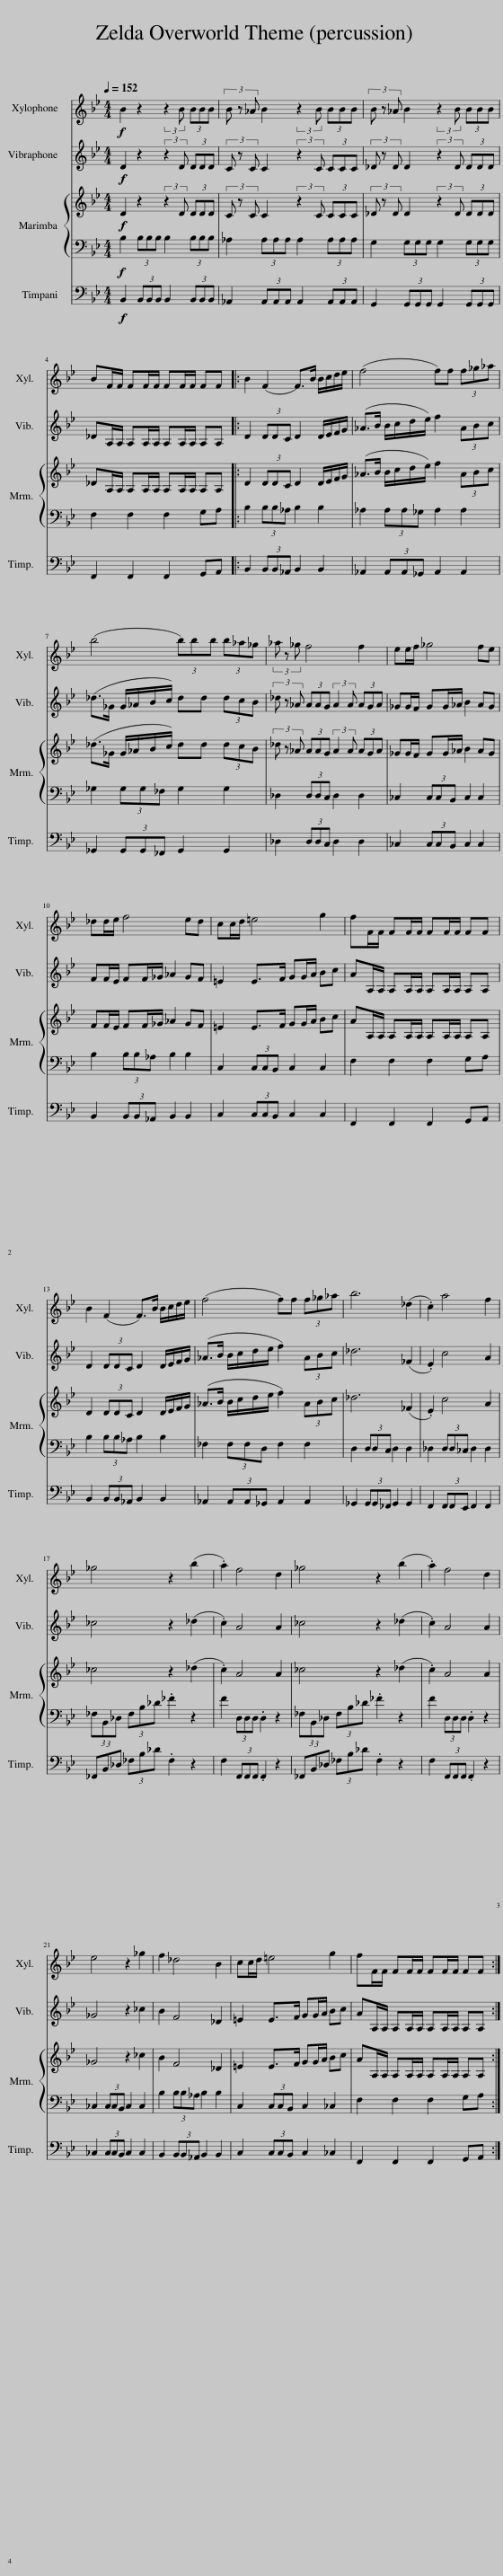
X:1
%%score 1 2 { 3 | 4 } 5
L:1/8
Q:1/4=152
M:4/4
I:linebreak $
K:Bb
V:1 treble transpose=12
V:2 treble
V:3 treble
V:4 bass
V:5 bass
V:1
!f! B2 z2 (3:2:2z2 B (3BBB | (3B z _A B2 (3:2:2z2 B (3BBB | (3B z _A B2 (3:2:2z2 B (3BBB |$ BF/F/ FF/F/ FF/F/ FF |: B2 (F2 F>)B B/c/d/e/ | %5
 (f4 f)f (3f_g_a |$ (b4 (3b)bb (3b_a_g | (3_a z _g f4 f2 | ee/f/ _g4 fe |$ _dd/e/ f4 ed | %10
 cc/d/ =e4 g2 | fF/F/ FF/F/ FF/F/ FF |$ B2 (F2 F>)B B/c/d/e/ | (f4 f)f (3f_g_a | b6 (_d2 | %15
 .c2) a4 f2 |$ _g4 z2 (b2 | .a2) f4 d2 | _g4 z2 (b2 | .a2) f4 d2 |$ %20
 e4 z2 _g2 | f2 _d4 B2 | cc/d/ =e4 g2 | fF/F/ FF/F/ FF/F/ FF :| %24
V:2
!f! D2 z2 (3:2:2z2 D (3DDD | (3C z C C2 (3:2:2z2 C (3CCC | (3_D z D D2 (3:2:2z2 D (3DDD |$ _DA,/A,/ A,A,/A,/ A,A,/A,/ A,A, |: D2 (3DDC D2 D/E/F/G/ | %5
 (_A>B B/c/d/e/) f2 (3ABc |$ (_d>_G G/_A/B/c/) dd (3dcB | (3_d z _A (3AAG (3:2:2A2 A (3AGA | _GG/F/ GG/_A/ B2 AG |$ FF/E/ FF/_G/ _A2 GF | %10
 =E2 E>F GG/A/ Bc | AA,/A,/ A,A,/A,/ A,A,/A,/ A,A, |$ D2 (3DDC D2 D/E/F/G/ | (_A>B B/c/d/e/ f2) (3ABc | _d6 (_F2 | %15
 .E2) c4 A2 |$ _c4 z2 (_d2 | .c2) A4 A2 | _c4 z2 (_d2 | .c2) A4 A2 |$ %20
 _G4 z2 _c2 | B2 F4 _D2 | =E2 E>F GG/A/ Bc | AA,/A,/ A,A,/A,/ A,A,/A,/ A,A, :| %24
V:3
!f! D2 z2 (3:2:2z2 D (3DDD | (3C z C C2 (3:2:2z2 C (3CCC | (3_D z D D2 (3:2:2z2 D (3DDD |$ _DA,/A,/ A,A,/A,/ A,A,/A,/ A,A, |: D2 (3DDC D2 D/E/F/G/ | %5
 (_A>B B/c/d/e/) f2 (3ABc |$ (_d>_G G/_A/B/c/) dd (3dcB | (3_d z _A (3AAG (3:2:2A2 A (3AGA | _GG/F/ GG/_A/ B2 AG |$ FF/E/ FF/_G/ _A2 GF | %10
 =E2 E>F GG/A/ Bc | AA,/A,/ A,A,/A,/ A,A,/A,/ A,A, |$ D2 (3DDC D2 D/E/F/G/ | (_A>B B/c/d/e/ f2) (3ABc | _d6 (_F2 | %15
 .E2) c4 A2 |$ _c4 z2 (_d2 | .c2) A4 A2 | _c4 z2 (_d2 | .c2) A4 A2 |$ %20
 _G4 z2 _c2 | B2 F4 _D2 | =E2 E>F GG/A/ Bc | AA,/A,/ A,A,/A,/ A,A,/A,/ A,A, :| %24
V:4
!f! B,2 (3B,B,B, B,2 (3B,B,B, | _A,2 (3A,A,A, A,2 (3A,A,A, | G,2 (3G,G,G, G,2 (3G,G,G, |$ F,2 F,2 F,2 G,A, |: B,2 (3B,B,_A, B,2 B,2 | %5
 _A,2 (3A,A,_G, A,2 A,2 |$ _G,2 (3G,G,_F, G,2 G,2 | _D,2 (3D,D,C, D,2 D,2 | _C,2 (3C,C,B,, C,2 C,2 |$ B,2 (3B,B,_A, B,2 B,2 | %10
 C,2 (3C,C,B,, C,2 C,2 | F,2 F,2 F,2 G,A, |$ B,2 (3B,B,_A, B,2 B,2 | _F,2 (3F,F,D, F,2 F,2 | D,2 (3D,D,C, D,2 D,2 | %15
 _D,2 (3D,D,_C, D,2 D,2 |$ (3_F,B,,_D, (3F,B,_D ._F2 z2 | F2 (3D,D,D, .D,2 z2 | (3_F,B,,_D, (3F,B,_D ._F2 z2 | F2 (3D,D,D, .D,2 z2 |$ %20
 _C,2 (3C,C,B,, C,2 C,2 | B,2 (3B,B,_A, B,2 B,2 | C,2 (3C,C,B,, C,2 _C,2 | F,2 F,2 F,2 G,A, :| %24
V:5
!f! B,,2 (3B,,B,,B,, B,,2 (3B,,B,,B,, | _A,,2 (3A,,A,,A,, A,,2 (3A,,A,,A,, | G,,2 (3G,,G,,G,, G,,2 (3G,,G,,G,, |$ F,,2 F,,2 F,,2 G,,A,, |: B,,2 (3B,,B,,_A,, B,,2 B,,2 | %5
 _A,,2 (3A,,A,,_G,, A,,2 A,,2 |$ _G,,2 (3G,,G,,_F,, G,,2 G,,2 | _D,2 (3D,D,C, D,2 D,2 | _C,2 (3C,C,B,, C,2 C,2 |$ B,,2 (3B,,B,,_A,, B,,2 B,,2 | %10
 C,2 (3C,C,B,, C,2 C,2 | F,,2 F,,2 F,,2 G,,A,, |$ B,,2 (3B,,B,,_A,, B,,2 B,,2 | _A,,2 (3A,,A,,_G,, A,,2 A,,2 | _G,,2 (3G,,G,,_F,, G,,2 G,,2 | %15
 F,,2 (3F,,F,,E,, F,,2 F,,2 |$ (3_F,,B,,_D, (3_F,B,_D .F,2 z2 | F,2 (3F,,F,,F,, .F,,2 z2 | (3_F,,B,,_D, (3_F,B,_D .F,2 z2 | F,2 (3F,,F,,F,, .F,,2 z2 |$ %20
 _C,2 (3C,C,B,, C,2 C,2 | B,,2 (3B,,B,,_A,, B,,2 B,,2 | C,2 (3C,C,B,, C,2 _C,2 | F,,2 F,,2 F,,2 G,,A,, :| %24
